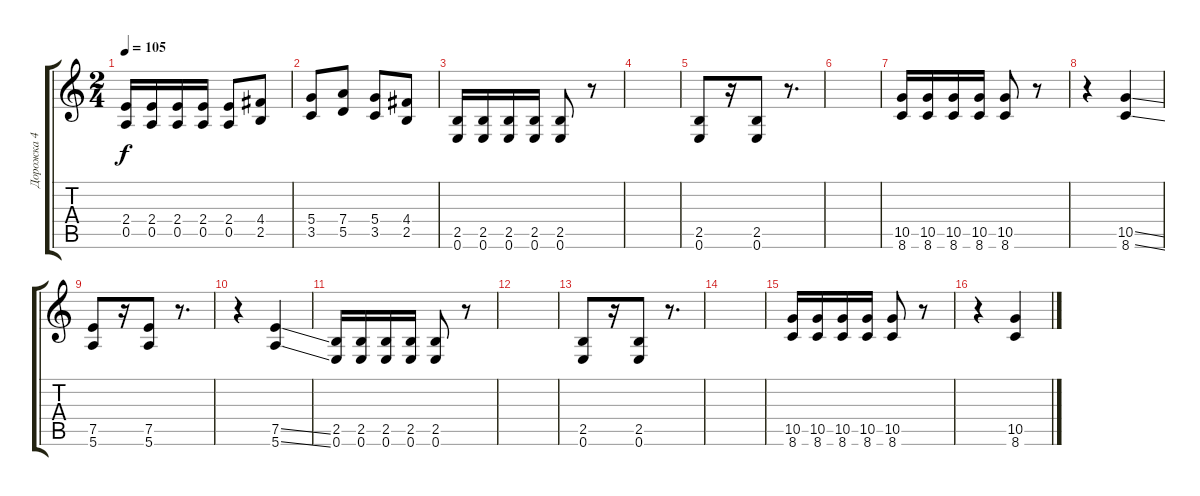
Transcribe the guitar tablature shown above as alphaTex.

\track ("Дорожка 4" "Дорожка 4") {instrument overdrivenguitar}
\staff {score tabs}
\tuning (E4 B3 G3 D3 A2 E2) {hide}
\ts (2 4)
\tempo 105
\clef g2
\ks c
(2.4 0.5).16{dy f} (2.4 0.5).16 (2.4 0.5).16 (2.4 0.5).16 (2.4 0.5).8 (4.4 2.5).8 |
(5.4 3.5).8 (7.4 5.5).8 (5.4 3.5).8 (4.4 2.5).8 |
(2.5 0.6).16 (2.5 0.6).16 (2.5 0.6).16 (2.5 0.6).16 (2.5 0.6).8 r.8 |
|
(2.5 0.6).8 r.16 (2.5 0.6).8 r.8{d} |
|
(10.5 8.6).16 (10.5 8.6).16 (10.5 8.6).16 (10.5 8.6).16 (10.5 8.6).8 r.8 |
r.4 (10.5{ss} 8.6{ss}).4 |
(7.5 5.6).8 r.16 (7.5 5.6).8 r.8{d} |
r.4 (7.5{ss} 5.6{ss}).4 |
(2.5 0.6).16 (2.5 0.6).16 (2.5 0.6).16 (2.5 0.6).16 (2.5 0.6).8 r.8 |
|
(2.5 0.6).8 r.16 (2.5 0.6).8 r.8{d} |
|
(10.5 8.6).16 (10.5 8.6).16 (10.5 8.6).16 (10.5 8.6).16 (10.5 8.6).8 r.8 |
r.4 (10.5{ss} 8.6{ss}).4
